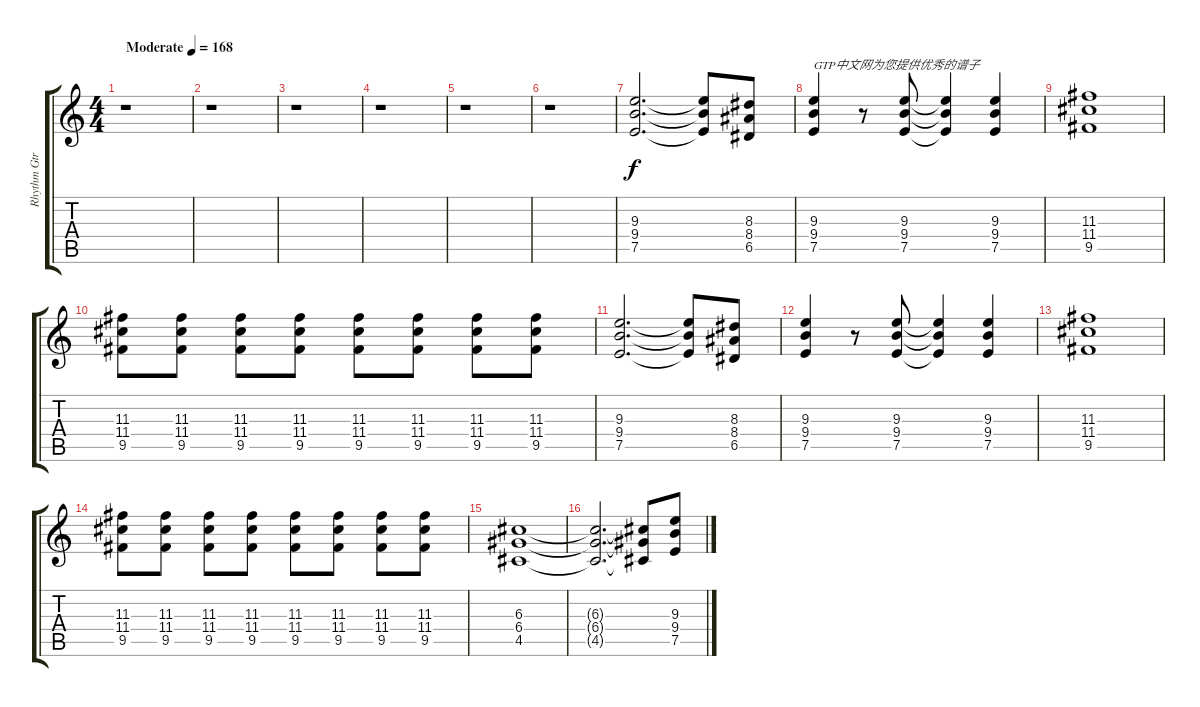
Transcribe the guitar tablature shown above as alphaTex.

\track ("Rhythm Gtr.2" "Rhythm Gtr") {instrument distortionguitar}
\staff {score tabs}
\tuning (E4 B3 G3 D3 A2 E2) {hide}
\ts (4 4)
\tempo (168 "Moderate")
\clef g2
\ks c
r.1{dy f instrument distortionguitar} |
r.1 |
r.1 |
r.1 |
r.1 |
r.1 |
(9.3 9.4 7.5).2{d} (9.3{t} 9.4{t} 7.5{t}).8 (8.3 8.4 6.5).8 |
(9.3 9.4 7.5).4{txt "GTP中文网为您提供优秀的谱子"} r.8 (9.3 9.4 7.5).8 (9.3{t} 9.4{t} 7.5{t}).4 (9.3 9.4 7.5).4 |
(11.3 11.4 9.5).1 |
(11.3 11.4 9.5).8 (11.3 11.4 9.5).8 (11.3 11.4 9.5).8 (11.3 11.4 9.5).8 (11.3 11.4 9.5).8 (11.3 11.4 9.5).8 (11.3 11.4 9.5).8 (11.3 11.4 9.5).8 |
(9.3 9.4 7.5).2{d} (9.3{t} 9.4{t} 7.5{t}).8 (8.3 8.4 6.5).8 |
(9.3 9.4 7.5).4 r.8 (9.3 9.4 7.5).8 (9.3{t} 9.4{t} 7.5{t}).4 (9.3 9.4 7.5).4 |
(11.3 11.4 9.5).1 |
(11.3 11.4 9.5).8 (11.3 11.4 9.5).8 (11.3 11.4 9.5).8 (11.3 11.4 9.5).8 (11.3 11.4 9.5).8 (11.3 11.4 9.5).8 (11.3 11.4 9.5).8 (11.3 11.4 9.5).8 |
(6.3 6.4 4.5).1 |
(6.3{t} 6.4{t} 4.5{t}).2{d} (6.3{t} 6.4{t} 4.5{t}).8 (9.3 9.4 7.5).8
